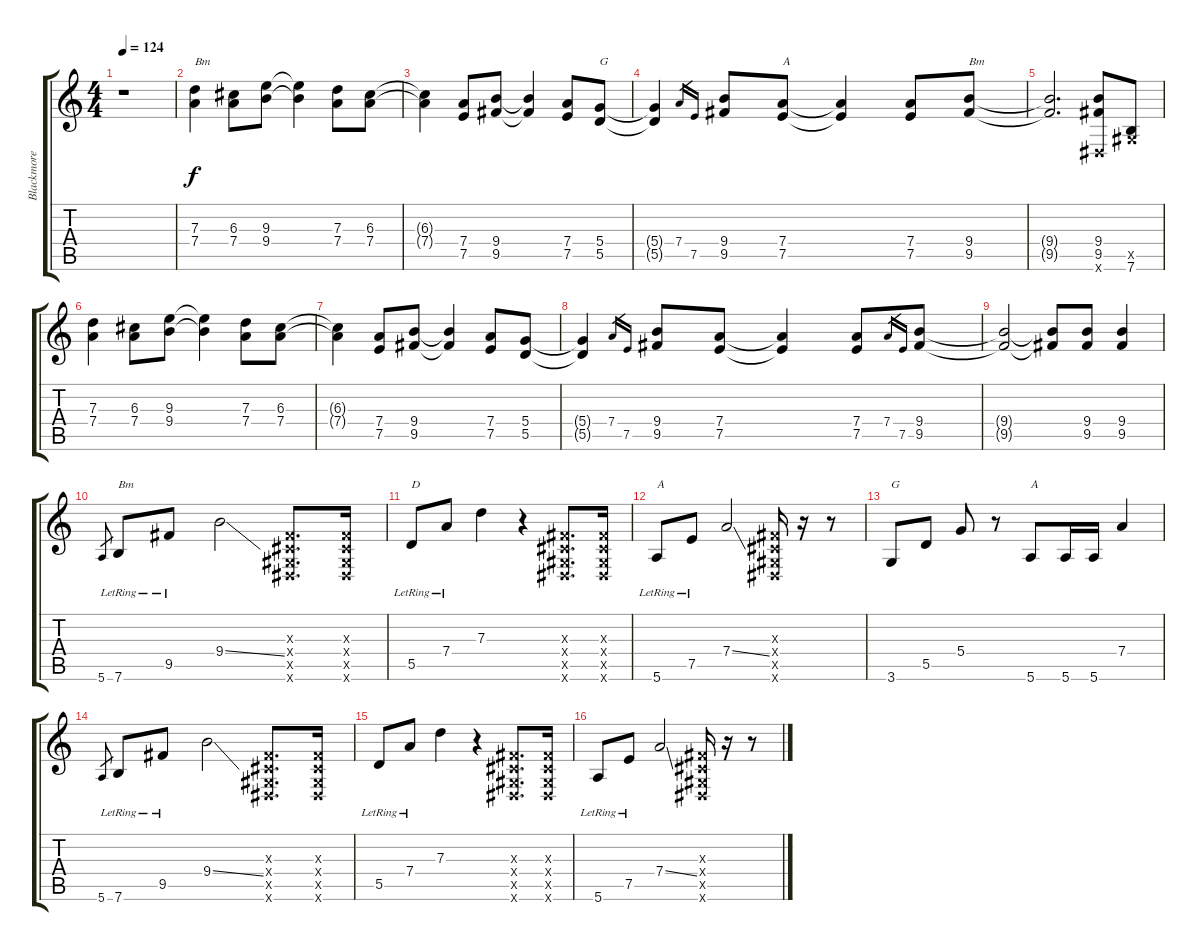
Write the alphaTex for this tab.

\track ("Blackmore" "Blackmore") {instrument overdrivenguitar}
\staff {score tabs}
\tuning (E4 B3 G3 D3 A2 E2) {hide}
\ts (4 4)
\tempo 124
\clef g2
\ks c
r.1{dy f} |
(7.3 7.4).4{txt "Bm"} (6.3 7.4).8 (9.3 9.4).8 (9.3{t} 9.4{t}).4 (7.3 7.4).8 (6.3 7.4).8 |
(6.3{t} 7.4{t}).4 (7.4 7.5).8 (9.4 9.5).8 (9.4{t} 9.5{t}).4 (7.4 7.5).8 (5.4 5.5).8{txt "G"} |
(5.4{t} 5.5{t}).4 7.4.16{gr} 7.5.16{gr} (9.4 9.5).8 (7.4 7.5).8{txt "A"} (7.4{t} 7.5{t}).4 (7.4 7.5).8 (9.4 9.5).8{txt "Bm"} |
(9.4{t} 9.5{t}).2{d} (9.4 9.5 -1.6{x}).8 (-1.5{x} 7.6).8 |
(7.3 7.4).4 (6.3 7.4).8 (9.3 9.4).8 (9.3{t} 9.4{t}).4 (7.3 7.4).8 (6.3 7.4).8 |
(6.3{t} 7.4{t}).4 (7.4 7.5).8 (9.4 9.5).8 (9.4{t} 9.5{t}).4 (7.4 7.5).8 (5.4 5.5).8 |
(5.4{t} 5.5{t}).4 7.4.16{gr} 7.5.16{gr} (9.4 9.5).8 (7.4 7.5).8 (7.4{t} 7.5{t}).4 (7.4 7.5).8 7.4.16{gr} 7.5.16{gr} (9.4 9.5).8 |
(9.4{t} 9.5{t}).2 (9.4{t} 9.5{t}).8 (9.4 9.5).8 (9.4 9.5).4 |
5.6.8{gr} 7.6{lr}.8{txt "Bm"} 9.5{lr}.8 9.4{ss}.2 (-1.3{x} -1.4{x} -1.5{x} -1.6{x}).8{d} (-1.3{x} -1.4{x} -1.5{x} -1.6{x}).16 |
5.5{lr}.8{txt "D"} 7.4{lr}.8 7.3.4 r.4 (-1.3{x} -1.4{x} -1.5{x} -1.6{x}).8{d} (-1.3{x} -1.4{x} -1.5{x} -1.6{x}).16 |
5.6{lr}.8{txt "A"} 7.5{lr}.8 7.4{ss}.2 (-1.3{x} -1.4{x} -1.5{x} -1.6{x}).16 r.16 r.8 |
3.6.8{txt "G"} 5.5.8 5.4.8 r.8 5.6.8{txt "A"} 5.6.16 5.6.16 7.4.4 |
5.6.8{gr} 7.6{lr}.8 9.5{lr}.8 9.4{ss}.2 (-1.3{x} -1.4{x} -1.5{x} -1.6{x}).8{d} (-1.3{x} -1.4{x} -1.5{x} -1.6{x}).16 |
5.5{lr}.8 7.4{lr}.8 7.3.4 r.4 (-1.3{x} -1.4{x} -1.5{x} -1.6{x}).8{d} (-1.3{x} -1.4{x} -1.5{x} -1.6{x}).16 |
5.6{lr}.8 7.5{lr}.8 7.4{ss}.2 (-1.3{x} -1.4{x} -1.5{x} -1.6{x}).16 r.16 r.8
